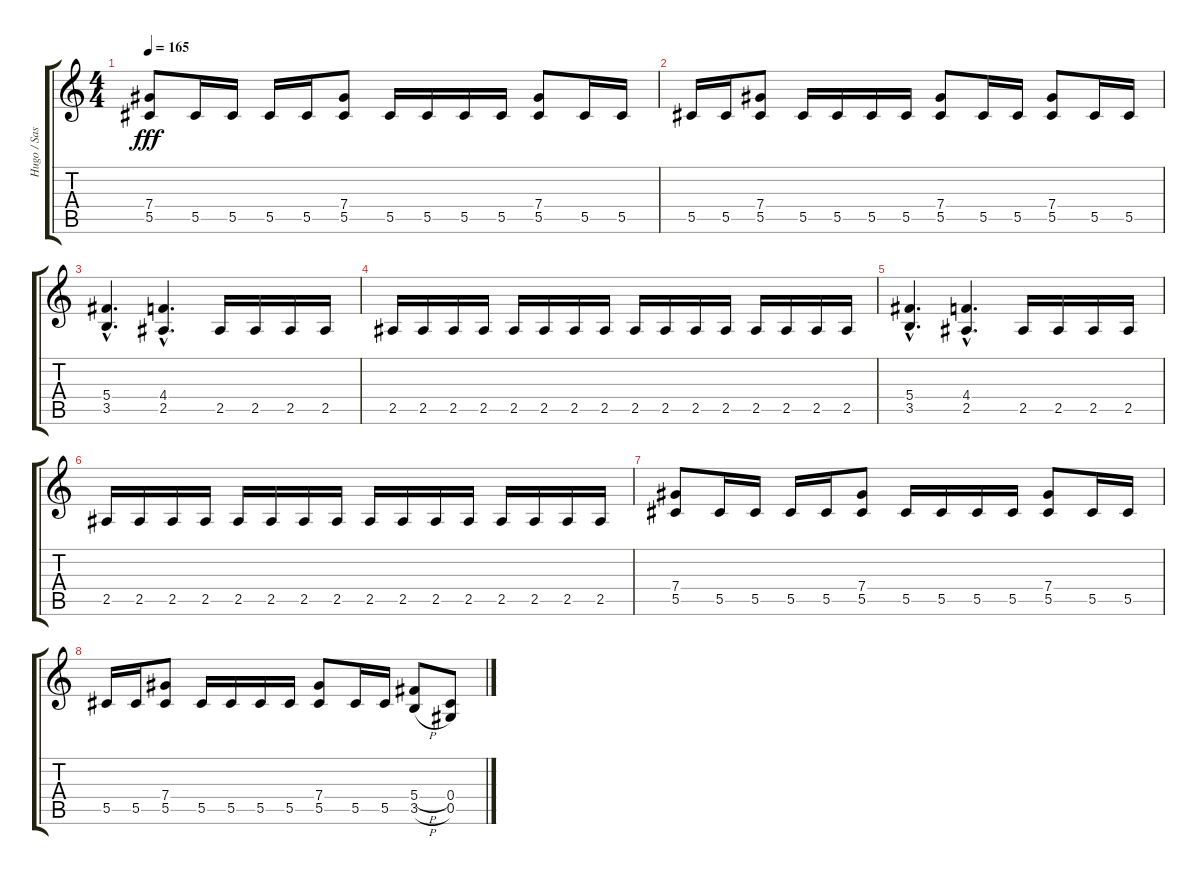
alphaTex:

\track ("Hugo / Sascha" "Hugo / Sas") {instrument distortionguitar}
\staff {score tabs}
\tuning (Eb4 Bb3 Gb3 Db3 Ab2 Eb2) {hide}
\ts (4 4)
\tempo 165
\clef g2
\ks c
(7.4 5.5).8{dy fff} 5.5.16 5.5.16 5.5.16 5.5.16 (7.4 5.5).8 5.5.16 5.5.16 5.5.16 5.5.16 (7.4 5.5).8 5.5.16 5.5.16 |
5.5.16 5.5.16 (7.4 5.5).8 5.5.16 5.5.16 5.5.16 5.5.16 (7.4 5.5).8 5.5.16 5.5.16 (7.4 5.5).8 5.5.16 5.5.16 |
(5.4{hac} 3.5{hac}).4{d} (4.4{hac} 2.5{hac}).4{d} 2.5.16 2.5.16 2.5.16 2.5.16 |
2.5.16 2.5.16 2.5.16 2.5.16 2.5.16 2.5.16 2.5.16 2.5.16 2.5.16 2.5.16 2.5.16 2.5.16 2.5.16 2.5.16 2.5.16 2.5.16 |
(5.4{hac} 3.5{hac}).4{d} (4.4{hac} 2.5{hac}).4{d} 2.5.16 2.5.16 2.5.16 2.5.16 |
2.5.16 2.5.16 2.5.16 2.5.16 2.5.16 2.5.16 2.5.16 2.5.16 2.5.16 2.5.16 2.5.16 2.5.16 2.5.16 2.5.16 2.5.16 2.5.16 |
(7.4 5.5).8 5.5.16 5.5.16 5.5.16 5.5.16 (7.4 5.5).8 5.5.16 5.5.16 5.5.16 5.5.16 (7.4 5.5).8 5.5.16 5.5.16 |
5.5.16 5.5.16 (7.4 5.5).8 5.5.16 5.5.16 5.5.16 5.5.16 (7.4 5.5).8 5.5.16 5.5.16 (5.4{h} 3.5{h}).8 (0.4{ss} 0.5{ss}).8
